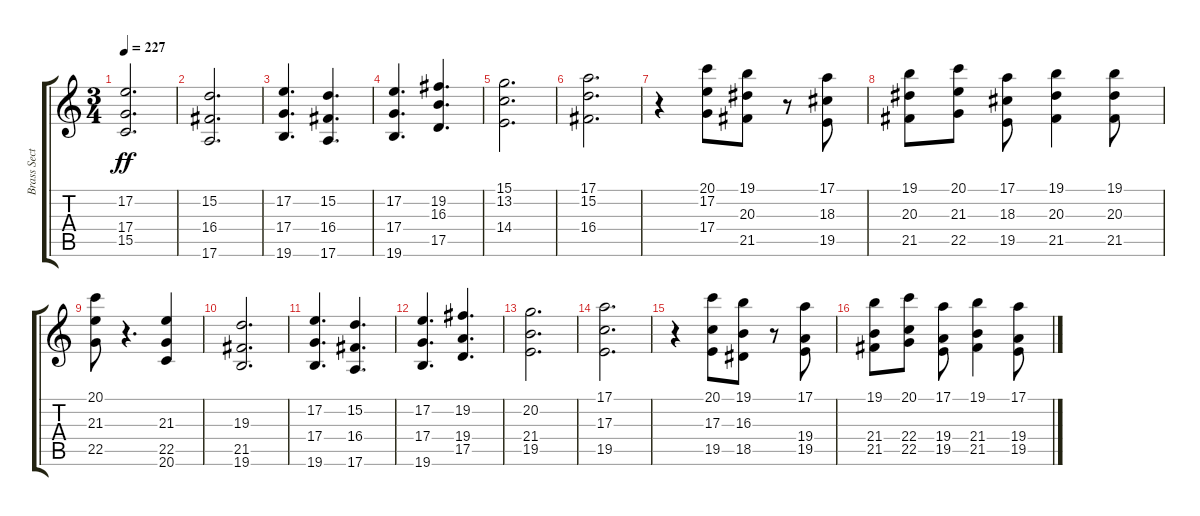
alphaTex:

\track ("Brass Section" "Brass Sect") {instrument brasssection}
\staff {score tabs}
\tuning (E4 B3 G3 D3 A2 E2) {hide}
\ts (3 4)
\tempo 227
\clef g2
\ks c
(17.2 17.4 15.5).2{d dy ff} |
(15.2 16.4 17.6).2{d} |
(17.2 17.4 19.6).4{d} (15.2 16.4 17.6).4{d} |
(17.2 17.4 19.6).4{d} (19.2 16.3 17.5).4{d} |
(15.1 13.2 14.4).2{d} |
(17.1 15.2 16.4).2{d} |
r.4 (20.1 17.2 17.4).8 (19.1 20.3 21.5).8 r.8 (17.1 18.3 19.5).8 |
(19.1 20.3 21.5).8 (20.1 21.3 22.5).8 (17.1 18.3 19.5).8 (19.1 20.3 21.5).4 (19.1 20.3 21.5).8 |
(20.1 21.3 22.5).8 r.4{d} (21.3 22.5 20.6).4 |
(19.3 21.5 19.6).2{d} |
(17.2 17.4 19.6).4{d} (15.2 16.4 17.6).4{d} |
(17.2 17.4 19.6).4{d} (19.2 19.4 17.5).4{d} |
(20.2 21.4 19.5).2{d} |
(17.1 17.3 19.5).2{d} |
r.4 (20.1 17.3 19.5).8 (19.1 16.3 18.5).8 r.8 (17.1 19.4 19.5).8 |
(19.1 21.4 21.5).8 (20.1 22.4 22.5).8 (17.1 19.4 19.5).8 (19.1 21.4 21.5).4 (17.1 19.4 19.5).8
